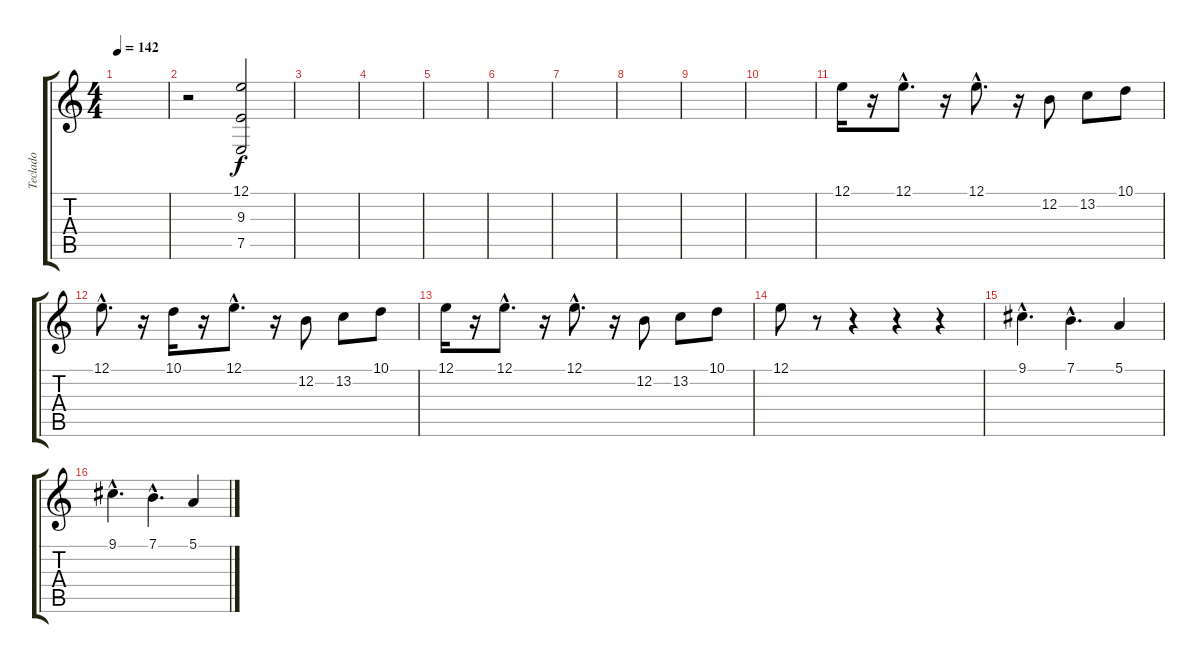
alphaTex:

\track ("Teclado" "Teclado") {instrument fx5brightness}
\staff {score tabs}
\tuning (E4 B3 G3 D3 A2 E2) {hide}
\ts (4 4)
\tempo 142
\clef g2
\ks c
|
r.2{volume 16 instrument reversecymbal} (12.1 9.3 7.5).2 |
|
|
|
|
|
|
|
|
12.1.16 r.16 12.1{hac}.8{d} r.16 12.1{hac}.8{d} r.16 12.2.8 13.2.8 10.1.8 |
12.1{hac}.8{d} r.16 10.1.16 r.16 12.1{hac}.8{d} r.16 12.2.8 13.2.8 10.1.8 |
12.1.16 r.16 12.1{hac}.8{d} r.16 12.1{hac}.8{d} r.16 12.2.8 13.2.8 10.1.8 |
12.1.8 r.8 r.4 r.4 r.4 |
9.1{hac}.4{d volume 15 instrument acousticgrandpiano} 7.1{hac}.4{d} 5.1.4 |
9.1{hac}.4{d} 7.1{hac}.4{d} 5.1.4
